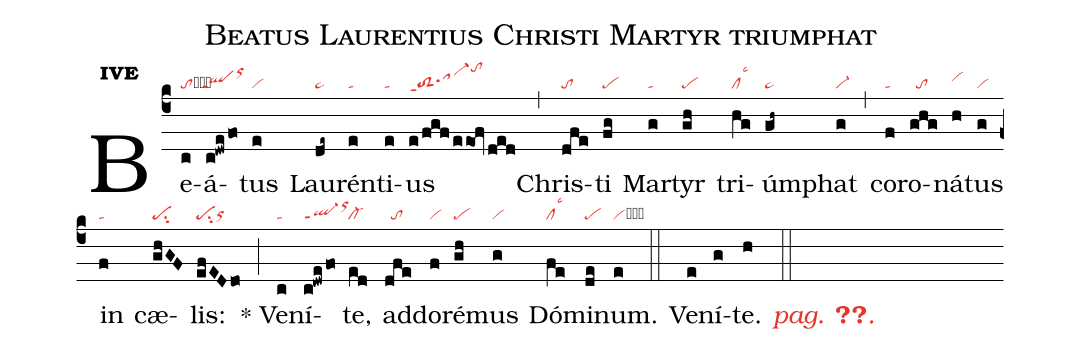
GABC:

name:Beatus Laurentius Christi Martyr triumphat;
office-part:in;
mode:4e;
nabc-lines:1;
%%
initial-style: 1;
name:Beatus Laurentius Christi Martyr triumphat;
mode: 4;
office-part: Invitatorium;
annotation: Inv.;
annotation: iv e;
nabc-lines:1;
%%
(c4) Be(c|toba)á(c@dwe/fo|`qlppt1orhl)tus(e|vi) Lau(de~|pe~)rén(e|ta)ti(e|ta)us(e/fgf/eeof/ded|toS2ppt1sa-hitohm) (,) Chris(dfe|to)ti(fg|pe) Mar(g|ta)tyr(gh|pe) tri(hg|cllsc3)úm(gh~|pe~)phat(g|vi-) (,) co(f|ta)ro(ghg|//to)ná(h|vihi)tus(g|vi) in(f|ta) cæ(ghGF|pesu2)lis:(efEDdo|pesu2orhg) (;)<sp>*</sp> Ve(c|ta)ní(c!dwe/fo|ql-ppt1orhk)te,(ed|cl-) ad(dfe|//to)do(f|vi)ré(gh|pe)mus(g|vi) Dó(fe|cllsc3)mi(de|pe)num.(e|vicb) (::)
<nlba>Ve(e)ní(g)te. <c><i>pag. <v>\pageref{M-ORIP4e}</v>.</i></c></nlba>(h ::)
